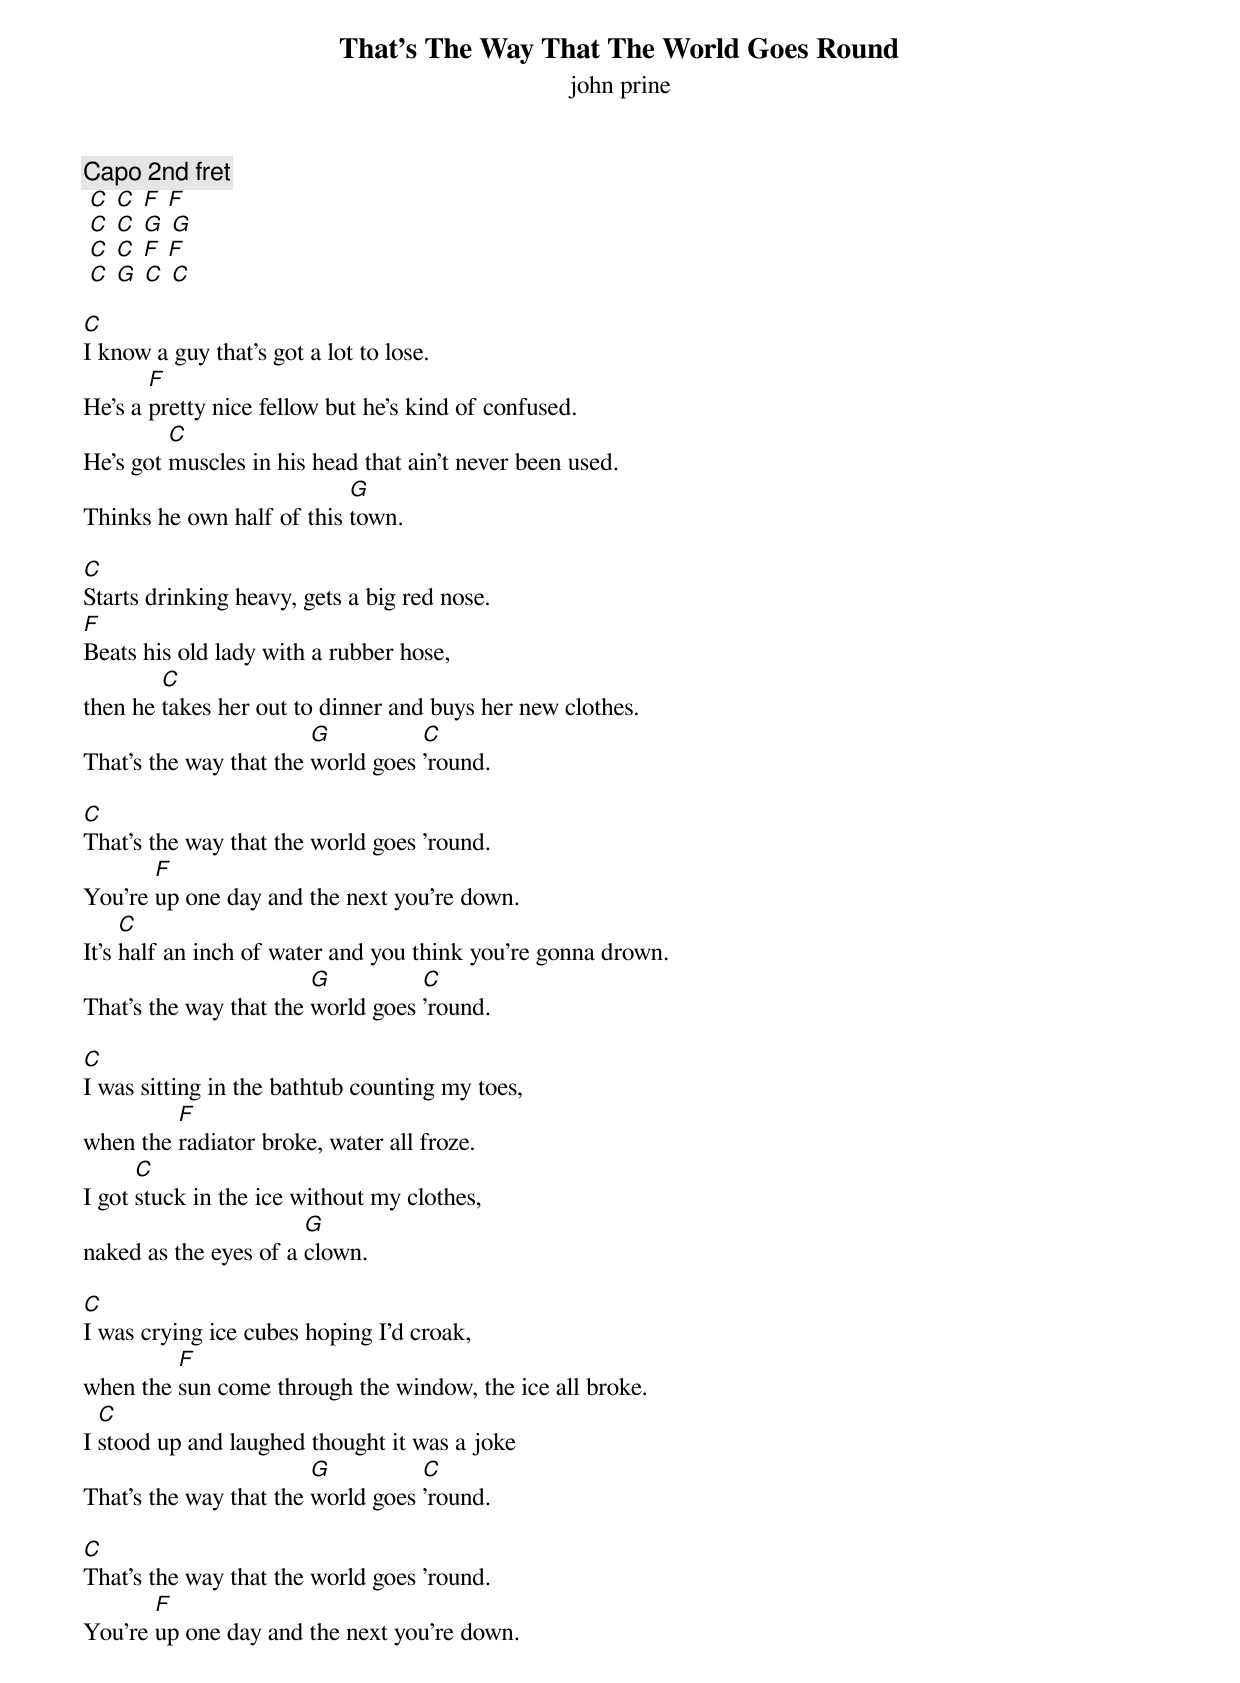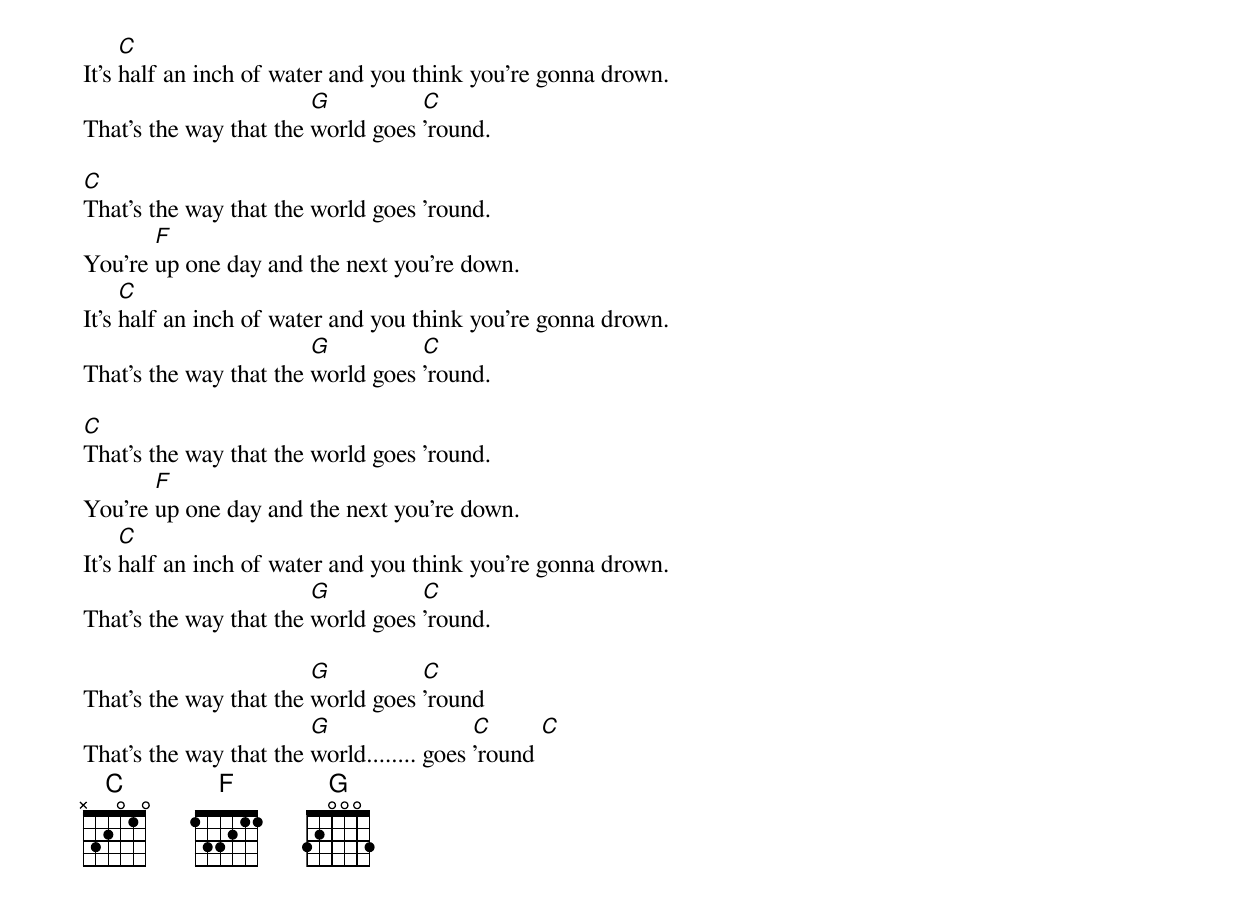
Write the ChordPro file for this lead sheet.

{title: That's The Way That The World Goes Round}
{subtitle: john prine}

 {c:Capo 2nd fret}
 [C] [C] [F] [F]
 [C] [C] [G] [G]
 [C] [C] [F] [F]
 [C] [G] [C] [C]

[C]I know a guy that's got a lot to lose.
He's a [F]pretty nice fellow but he's kind of confused.
He's got [C]muscles in his head that ain't never been used.
Thinks he own half of this [G]town.

[C]Starts drinking heavy, gets a big red nose.
[F]Beats his old lady with a rubber hose,
then he [C]takes her out to dinner and buys her new clothes.
That's the way that the [G]world goes [C]'round.

[C]That's the way that the world goes 'round.
You're [F]up one day and the next you're down.
It's [C]half an inch of water and you think you're gonna drown.
That's the way that the [G]world goes [C]'round.

[C]I was sitting in the bathtub counting my toes,
when the [F]radiator broke, water all froze.
I got [C]stuck in the ice without my clothes,
naked as the eyes of a [G]clown.

[C]I was crying ice cubes hoping I'd croak,
when the [F]sun come through the window, the ice all broke.
I [C]stood up and laughed thought it was a joke
That's the way that the [G]world goes [C]'round.

[C]That's the way that the world goes 'round.
You're [F]up one day and the next you're down.
It's [C]half an inch of water and you think you're gonna drown.
That's the way that the [G]world goes [C]'round.

[C]That's the way that the world goes 'round.
You're [F]up one day and the next you're down.
It's [C]half an inch of water and you think you're gonna drown.
That's the way that the [G]world goes [C]'round.

[C]That's the way that the world goes 'round.
You're [F]up one day and the next you're down.
It's [C]half an inch of water and you think you're gonna drown.
That's the way that the [G]world goes [C]'round.

That's the way that the [G]world goes [C]'round
That's the way that the [G]world........ goes [C]'round [C]
